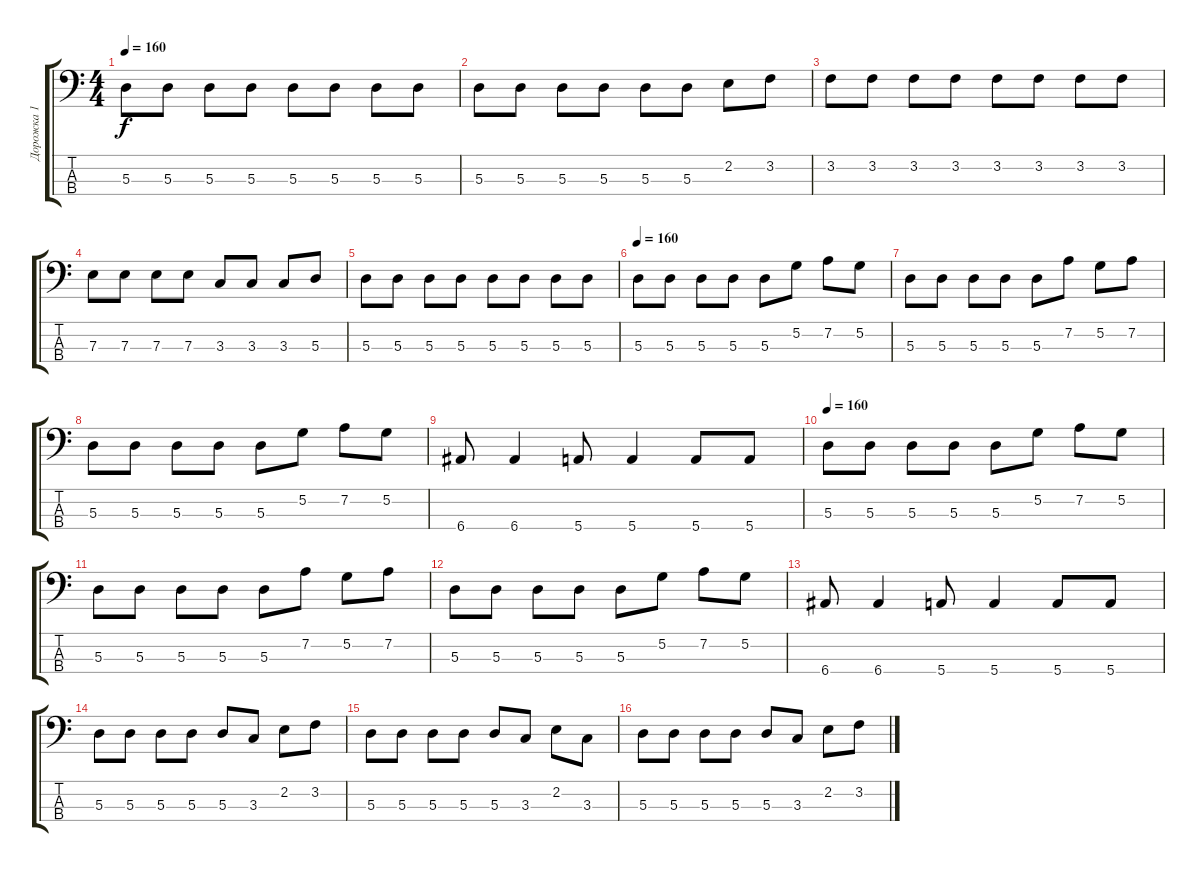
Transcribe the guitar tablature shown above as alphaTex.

\track ("Дорожка 1" "Дорожка 1") {instrument electricbassfinger}
\staff {score tabs}
\tuning (G2 D2 A1 E1) {hide}
\ts (4 4)
\tempo 160
\clef f4
\ks c
5.3.8{dy f} 5.3.8 5.3.8 5.3.8 5.3.8 5.3.8 5.3.8 5.3.8 |
5.3.8 5.3.8 5.3.8 5.3.8 5.3.8 5.3.8 2.2.8 3.2.8 |
3.2.8 3.2.8 3.2.8 3.2.8 3.2.8 3.2.8 3.2.8 3.2.8 |
7.3.8 7.3.8 7.3.8 7.3.8 3.3.8 3.3.8 3.3.8 5.3.8 |
5.3.8 5.3.8 5.3.8 5.3.8 5.3.8 5.3.8 5.3.8 5.3.8 |
\tempo 160
5.3.8 5.3.8 5.3.8 5.3.8 5.3.8 5.2.8 7.2.8 5.2.8 |
5.3.8 5.3.8 5.3.8 5.3.8 5.3.8 7.2.8 5.2.8 7.2.8 |
5.3.8 5.3.8 5.3.8 5.3.8 5.3.8 5.2.8 7.2.8 5.2.8 |
6.4.8 6.4.4 5.4.8 5.4.4 5.4.8 5.4.8 |
\tempo 160
5.3.8 5.3.8 5.3.8 5.3.8 5.3.8 5.2.8 7.2.8 5.2.8 |
5.3.8 5.3.8 5.3.8 5.3.8 5.3.8 7.2.8 5.2.8 7.2.8 |
5.3.8 5.3.8 5.3.8 5.3.8 5.3.8 5.2.8 7.2.8 5.2.8 |
6.4.8 6.4.4 5.4.8 5.4.4 5.4.8 5.4.8 |
5.3.8 5.3.8 5.3.8 5.3.8 5.3.8 3.3.8 2.2.8 3.2.8 |
5.3.8 5.3.8 5.3.8 5.3.8 5.3.8 3.3.8 2.2.8 3.3.8 |
5.3.8 5.3.8 5.3.8 5.3.8 5.3.8 3.3.8 2.2.8 3.2.8
